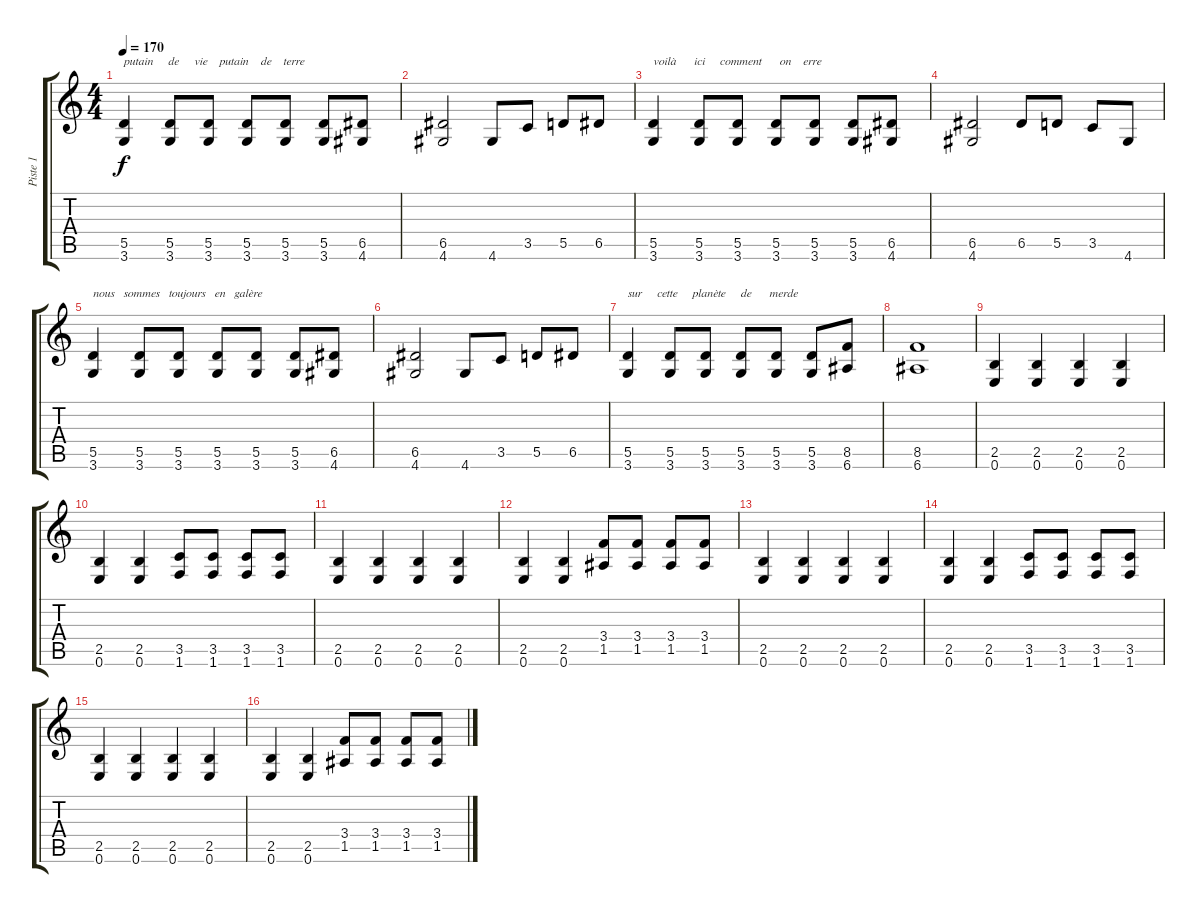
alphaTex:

\track ("Piste 1" "Piste 1") {instrument distortionguitar}
\staff {score tabs}
\tuning (E4 B3 G3 D3 A2 E2) {hide}
\ts (4 4)
\tempo 170
\clef g2
\ks c
(5.5 3.6).4{txt "putain     de     vie    putain    de    terre " dy f} (5.5 3.6).8 (5.5 3.6).8 (5.5 3.6).8 (5.5 3.6).8 (5.5 3.6).8 (6.5 4.6).8 |
(6.5 4.6).2 4.6.8 3.5.8 5.5.8 6.5.8 |
(5.5 3.6).4{txt "voilà      ici     comment      on    erre"} (5.5 3.6).8 (5.5 3.6).8 (5.5 3.6).8 (5.5 3.6).8 (5.5 3.6).8 (6.5 4.6).8 |
(6.5 4.6).2 6.5.8 5.5.8 3.5.8 4.6.8 |
(5.5 3.6).4{txt "nous   sommes   toujours   en   galère"} (5.5 3.6).8 (5.5 3.6).8 (5.5 3.6).8 (5.5 3.6).8 (5.5 3.6).8 (6.5 4.6).8 |
(6.5 4.6).2 4.6.8 3.5.8 5.5.8 6.5.8 |
(5.5 3.6).4{txt "sur     cette     planète     de      merde"} (5.5 3.6).8 (5.5 3.6).8 (5.5 3.6).8 (5.5 3.6).8 (5.5 3.6).8 (8.5 6.6).8 |
(8.5 6.6).1 |
(2.5 0.6).4 (2.5 0.6).4 (2.5 0.6).4 (2.5 0.6).4 |
(2.5 0.6).4 (2.5 0.6).4 (3.5 1.6).8 (3.5 1.6).8 (3.5 1.6).8 (3.5 1.6).8 |
(2.5 0.6).4 (2.5 0.6).4 (2.5 0.6).4 (2.5 0.6).4 |
(2.5 0.6).4 (2.5 0.6).4 (3.4 1.5).8 (3.4 1.5).8 (3.4 1.5).8 (3.4 1.5).8 |
(2.5 0.6).4 (2.5 0.6).4 (2.5 0.6).4 (2.5 0.6).4 |
(2.5 0.6).4 (2.5 0.6).4 (3.5 1.6).8 (3.5 1.6).8 (3.5 1.6).8 (3.5 1.6).8 |
(2.5 0.6).4 (2.5 0.6).4 (2.5 0.6).4 (2.5 0.6).4 |
(2.5 0.6).4 (2.5 0.6).4 (3.4 1.5).8 (3.4 1.5).8 (3.4 1.5).8 (3.4 1.5).8
